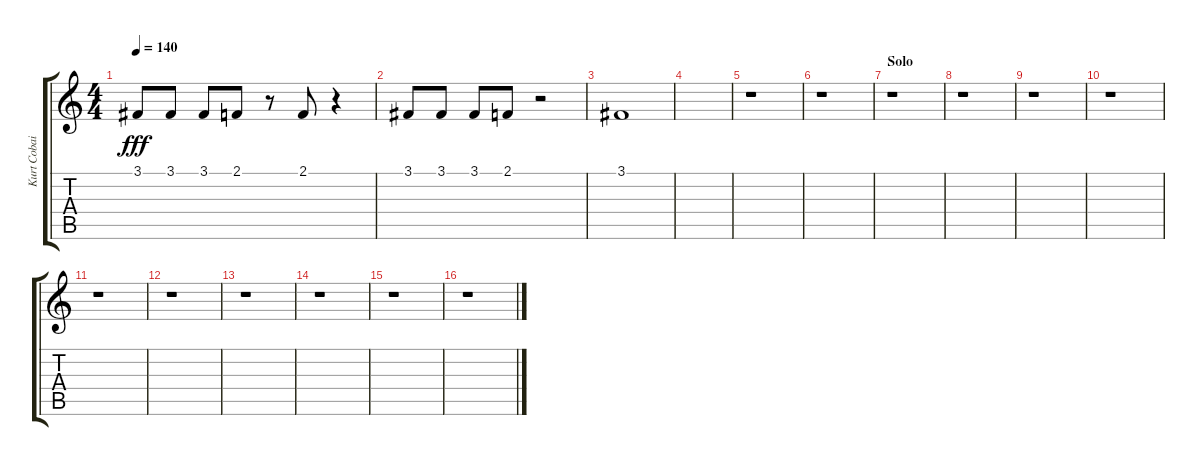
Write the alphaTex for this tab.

\track ("Kurt Cobain - Vocals" "Kurt Cobai") {instrument voiceoohs}
\staff {score tabs}
\tuning (Eb4 Bb3 Gb3 Db3 Ab2 Eb2) {hide}
\ts (4 4)
\tempo 140
\clef g2
\ks c
3.1.8{dy fff} 3.1.8 3.1.8 2.1.8 r.8 2.1.8 r.4 |
3.1.8 3.1.8 3.1.8 2.1.8 r.2 |
3.1.1 |
|
r.1 |
r.1 |
\section ("" "Solo")
r.1 |
r.1 |
r.1 |
r.1 |
r.1 |
r.1 |
r.1 |
r.1 |
r.1 |
r.1
